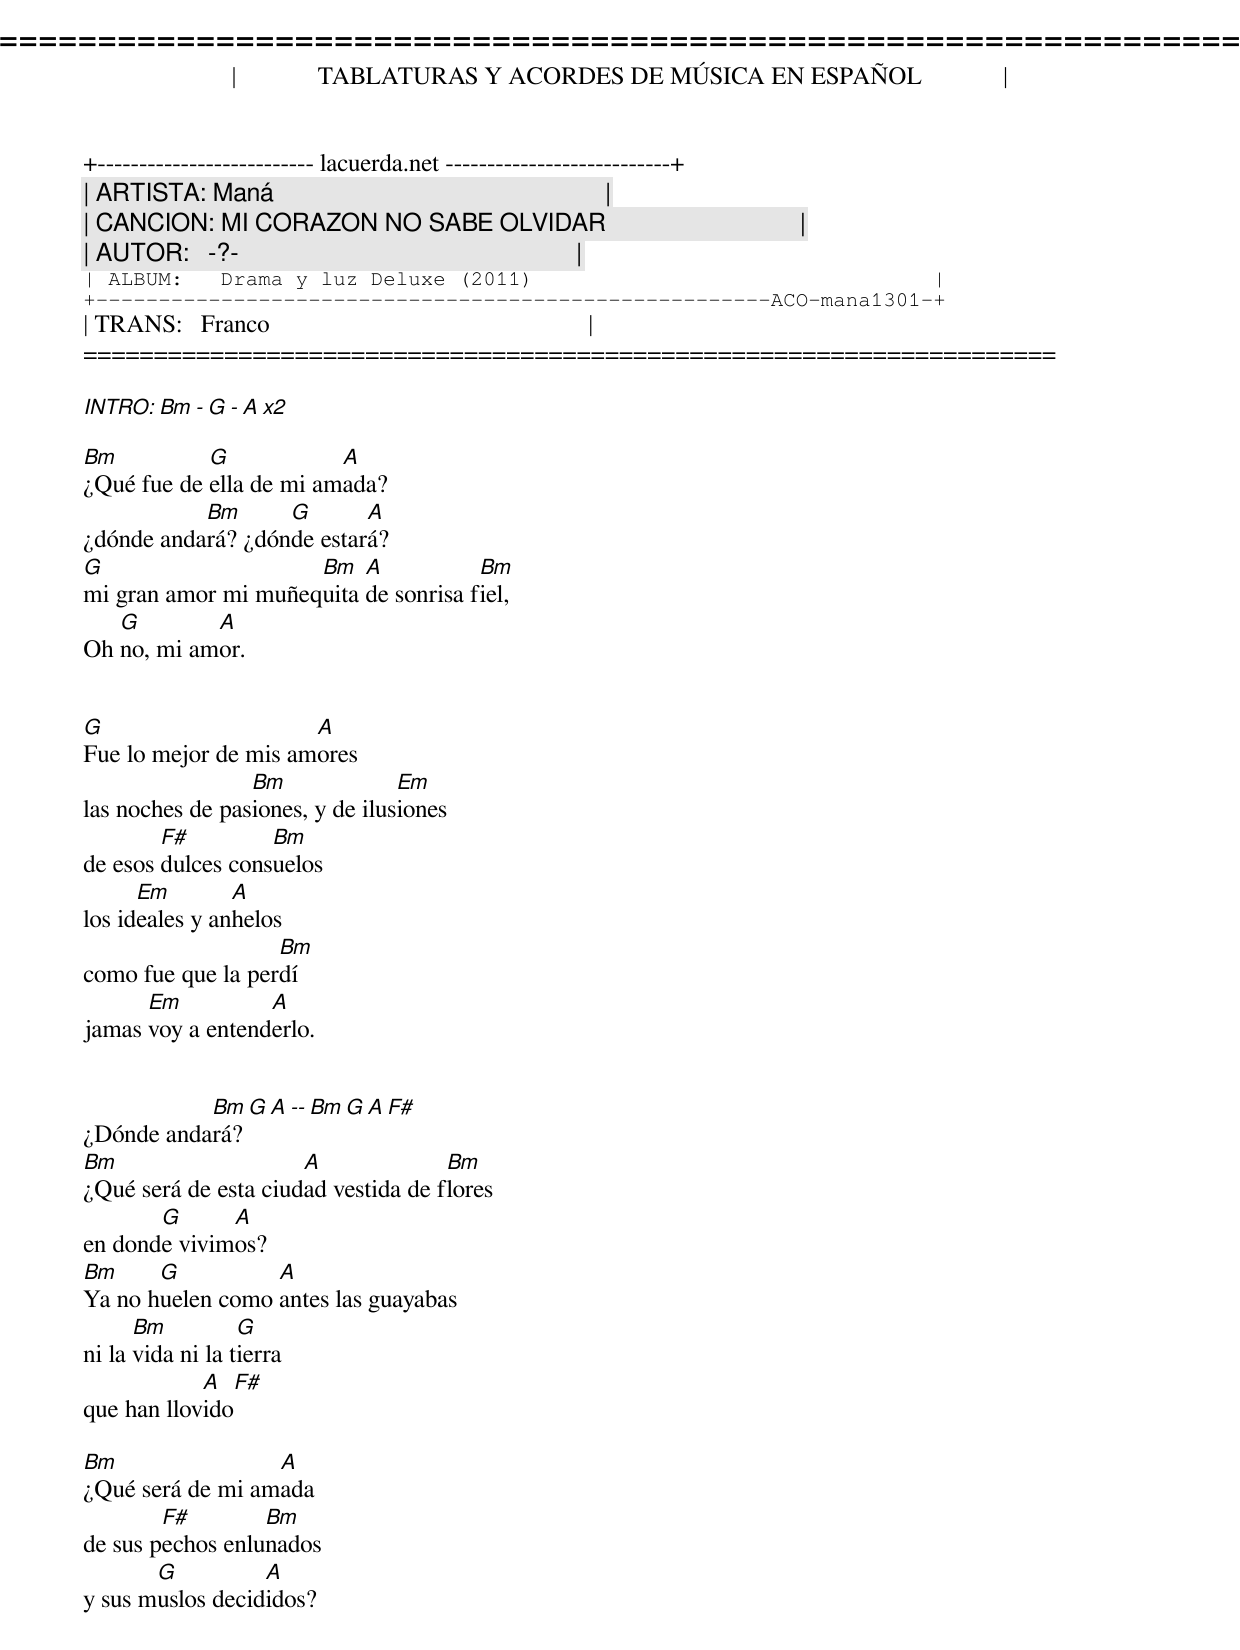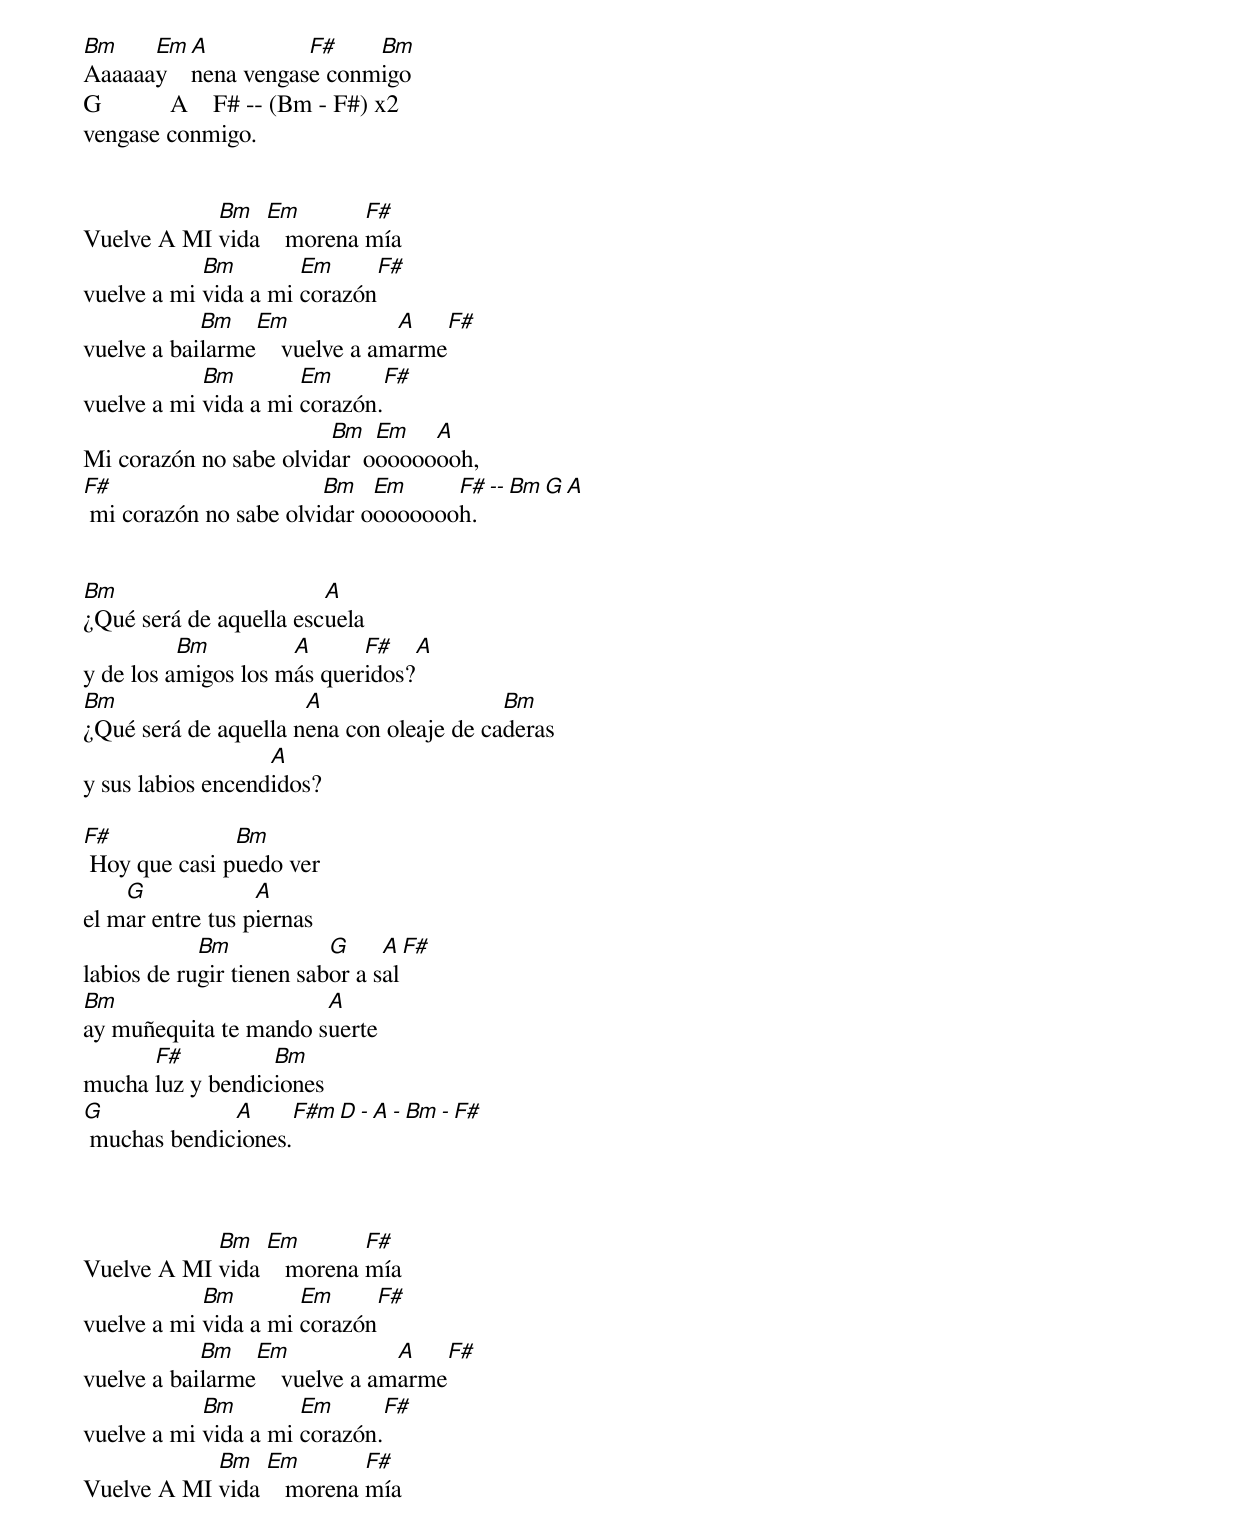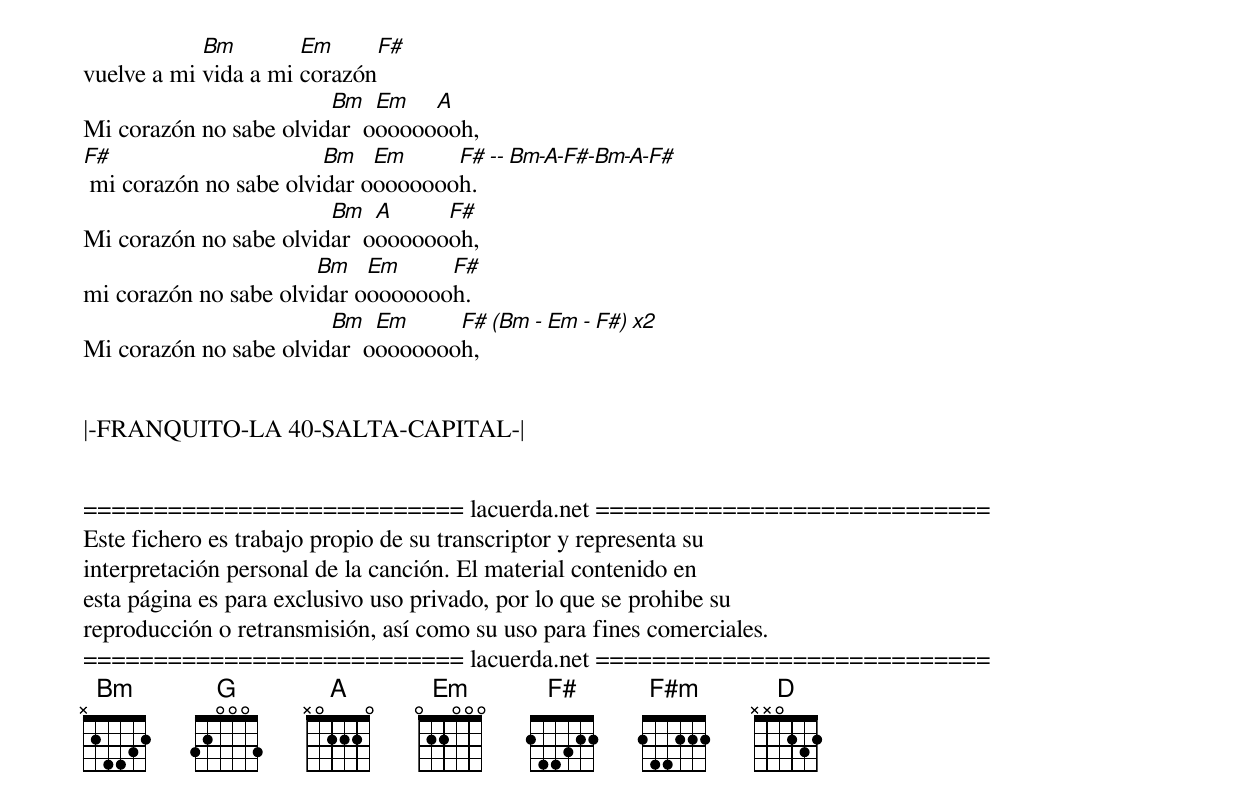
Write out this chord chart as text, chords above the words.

=====================================================================
|             TABLATURAS Y ACORDES DE MÚSICA EN ESPAÑOL             |
+-------------------------- lacuerda.net ---------------------------+
| ARTISTA: Maná                                                     |
| CANCION: MI CORAZON NO SABE OLVIDAR                               |
| AUTOR:   -?-                                                      |
| ALBUM:   Drama y luz Deluxe (2011)                                |
+------------------------------------------------------ACO-mana1301-+
| TRANS:   Franco                                                   |
=====================================================================

INTRO: Bm - G - A x2

Bm          G            A
¿Qué fue de ella de mi amada?
           Bm      G       A
¿dónde andará? ¿dónde estará?
G                    Bm   A           Bm
mi gran amor mi muñequita de sonrisa fiel,
   G        A
Oh no, mi amor.


G                     A
Fue lo mejor de mis amores
                 Bm              Em
las noches de pasiones, y de ilusiones
        F#         Bm
de esos dulces consuelos
      Em        A
los ideales y anhelos
                   Bm
como fue que la perdí
      Em          A
jamas voy a entenderlo.


           Bm  G  A -- Bm  G  A  F#
¿Dónde andará?
Bm                    A              Bm
¿Qué será de esta ciudad vestida de flores
       G      A
en donde vivimos?
Bm     G          A
Ya no huelen como antes las guayabas
      Bm          G
ni la vida ni la tierra
            A     F#
que han llovido

Bm                A
¿Qué será de mi amada
        F#        Bm
de sus pechos enlunados
       G          A
y sus muslos decididos?
Bm    Em  A          F#    Bm
Aaaaaay   nena vengase conmigo
G           A    F# -- (Bm - F#) x2
vengase conmigo.


            Bm   Em        F#
Vuelve A MI vida    morena mía
            Bm        Em      F#
vuelve a mi vida a mi corazón
            Bm   Em             A    F#
vuelve a bailarme    vuelve a amarme
            Bm        Em      F#
vuelve a mi vida a mi corazón.
                        Bm   Em   A
Mi corazón no sabe olvidar  ooooooooh,
F#                      Bm   Em     F# --  Bm G A
 mi corazón no sabe olvidar ooooooooh.


Bm                      A
¿Qué será de aquella escuela
          Bm         A      F#    A
y de los amigos los más queridos?
Bm                    A                   Bm
¿Qué será de aquella nena con oleaje de caderas
                   A
y sus labios encendidos?

F#             Bm
 Hoy que casi puedo ver
    G             A
el mar entre tus piernas
            Bm            G     A  F#
labios de rugir tienen sabor a sal
Bm                     A
ay muñequita te mando suerte
      F#          Bm
mucha luz y bendiciones
G             A      F#m D - A - Bm - F#
 muchas bendiciones.



            Bm   Em        F#
Vuelve A MI vida    morena mía
            Bm        Em      F#
vuelve a mi vida a mi corazón
            Bm   Em             A   F#
vuelve a bailarme    vuelve a amarme
            Bm        Em      F#
vuelve a mi vida a mi corazón.
            Bm   Em        F#
Vuelve A MI vida    morena mía
            Bm        Em      F#
vuelve a mi vida a mi corazón
                        Bm   Em   A
Mi corazón no sabe olvidar  ooooooooh,
F#                      Bm   Em     F# -- Bm-A-F#-Bm-A-F#
 mi corazón no sabe olvidar ooooooooh.
                        Bm   A     F#
Mi corazón no sabe olvidar  ooooooooh,
                       Bm   Em     F#
mi corazón no sabe olvidar ooooooooh.
                        Bm   Em     F# (Bm - Em - F#) x2
Mi corazón no sabe olvidar  ooooooooh,


|-FRANQUITO-LA 40-SALTA-CAPITAL-|


=========================== lacuerda.net ============================
Este fichero es trabajo propio de su transcriptor y representa su
interpretación personal de la canción. El material contenido en
esta página es para exclusivo uso privado, por lo que se prohibe su
reproducción o retransmisión, así como su uso para fines comerciales.
=========================== lacuerda.net ============================
